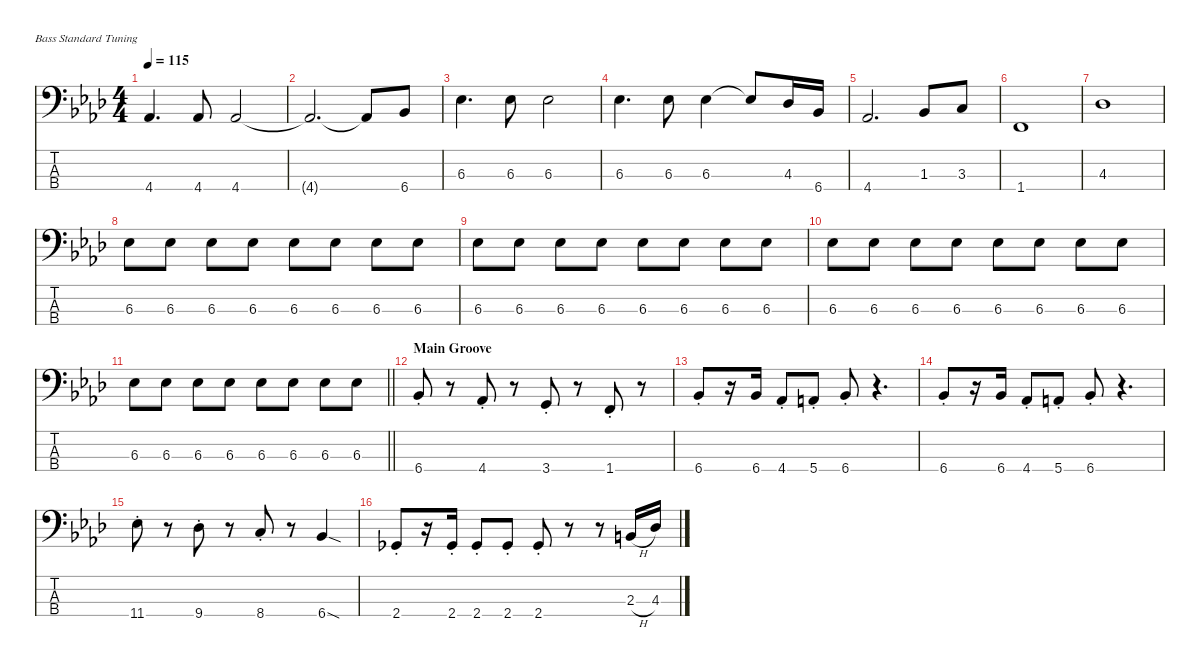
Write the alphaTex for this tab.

\defaultSystemsLayout 4
\hideDynamics
\bracketExtendMode nobrackets
\singleTrackTrackNamePolicy hidden
\multiTrackTrackNamePolicy hidden
\firstSystemTrackNameMode fullname
\firstSystemTrackNameOrientation horizontal
\otherSystemsTrackNameOrientation horizontal
\track ("Bass" "el.bs.") {instrument electricbasspick}
\staff {score tabs}
\tuning (G2 D2 A1 E1)
\ts (4 4)
\tempo 115
\clef f4
\ks ab
4.4{acc b}.4{d dy f beam Up} 4.4{acc b}.8{dy mp beam Up} 4.4{acc b}.2{dy f beam Up} |
4.4{t acc b}.2{d beam Up} 4.4{t acc b}.8{beam Up} 6.4{acc b}.8{beam Up} |
6.3{acc b}.4{d beam Down} 6.3{acc b}.8{beam Down} 6.3{acc b}.2{beam Down} |
6.3{acc b}.4{d beam Down} 6.3{acc b}.8{beam Down} 6.3{acc b}.4{beam Down} 6.3{t acc b}.8{beam Up} 4.3{acc b}.16{beam Up} 6.4{acc b}.16{beam Up} |
4.4{acc b}.2{d beam Up} 1.3{acc b}.8{beam Up} 3.3{acc forcenatural}.8{beam Up} |
1.4{acc forcenatural}.1{beam Up} |
4.3{acc b}.1{beam Down} |
6.3{acc b}.8{beam Down} 6.3{acc b}.8{beam Down} 6.3{acc b}.8{beam Down} 6.3{acc b}.8{beam Down} 6.3{acc b}.8{beam Down} 6.3{acc b}.8{beam Down} 6.3{acc b}.8{beam Down} 6.3{acc b}.8{beam Down} |
6.3{acc b}.8{beam Down} 6.3{acc b}.8{beam Down} 6.3{acc b}.8{beam Down} 6.3{acc b}.8{beam Down} 6.3{acc b}.8{beam Down} 6.3{acc b}.8{beam Down} 6.3{acc b}.8{beam Down} 6.3{acc b}.8{beam Down} |
6.3{acc b}.8{beam Down} 6.3{acc b}.8{beam Down} 6.3{acc b}.8{beam Down} 6.3{acc b}.8{beam Down} 6.3{acc b}.8{beam Down} 6.3{acc b}.8{beam Down} 6.3{acc b}.8{beam Down} 6.3{acc b}.8{beam Down} |
\barLineRight lightlight
6.3{acc b}.8{beam Down} 6.3{acc b}.8{beam Down} 6.3{acc b}.8{beam Down} 6.3{acc b}.8{beam Down} 6.3{acc b}.8{beam Down} 6.3{acc b}.8{beam Down} 6.3{acc b}.8{beam Down} 6.3{acc b}.8{beam Down} |
\section ("" "Main Groove")
6.4{st acc b}.8{beam Up} r.8{beam Up} 4.4{st acc b}.8{beam Up} r.8{beam Up} 3.4{st acc forcenatural}.8{beam Up} r.8{beam Up} 1.4{st acc forcenatural}.8{beam Up} r.8{beam Up} |
6.4{st acc b}.8{beam Up} r.16{beam Up} 6.4{acc b}.16{beam Up} 4.4{st acc b}.8{beam Up} 5.4{st acc forcenatural}.8{beam Up} 6.4{st acc b}.8{beam Up} r.4{d beam Up} |
6.4{st acc b}.8{beam Up} r.16{beam Up} 6.4{acc b}.16{beam Up} 4.4{st acc b}.8{beam Up} 5.4{st acc forcenatural}.8{beam Up} 6.4{st acc b}.8{beam Up} r.4{d beam Up} |
11.4{st acc b}.8{beam Down} r.8{beam Down} 9.4{st acc b}.8{beam Down} r.8{beam Down} 8.4{st acc forcenatural}.8{beam Up} r.8{beam Up} 6.4{sod acc b}.4{beam Up} |
2.4{st acc b}.8{beam Up} r.16{beam Up} 2.4{st acc b}.16{beam Up} 2.4{st acc b}.8{beam Up} 2.4{st acc b}.8{beam Up} 2.4{st acc b}.8{beam Up} r.8{beam Up} r.8{beam Up} 2.3{h acc forcenatural}.16{beam Up} 4.3{acc b}.16{beam Up}
